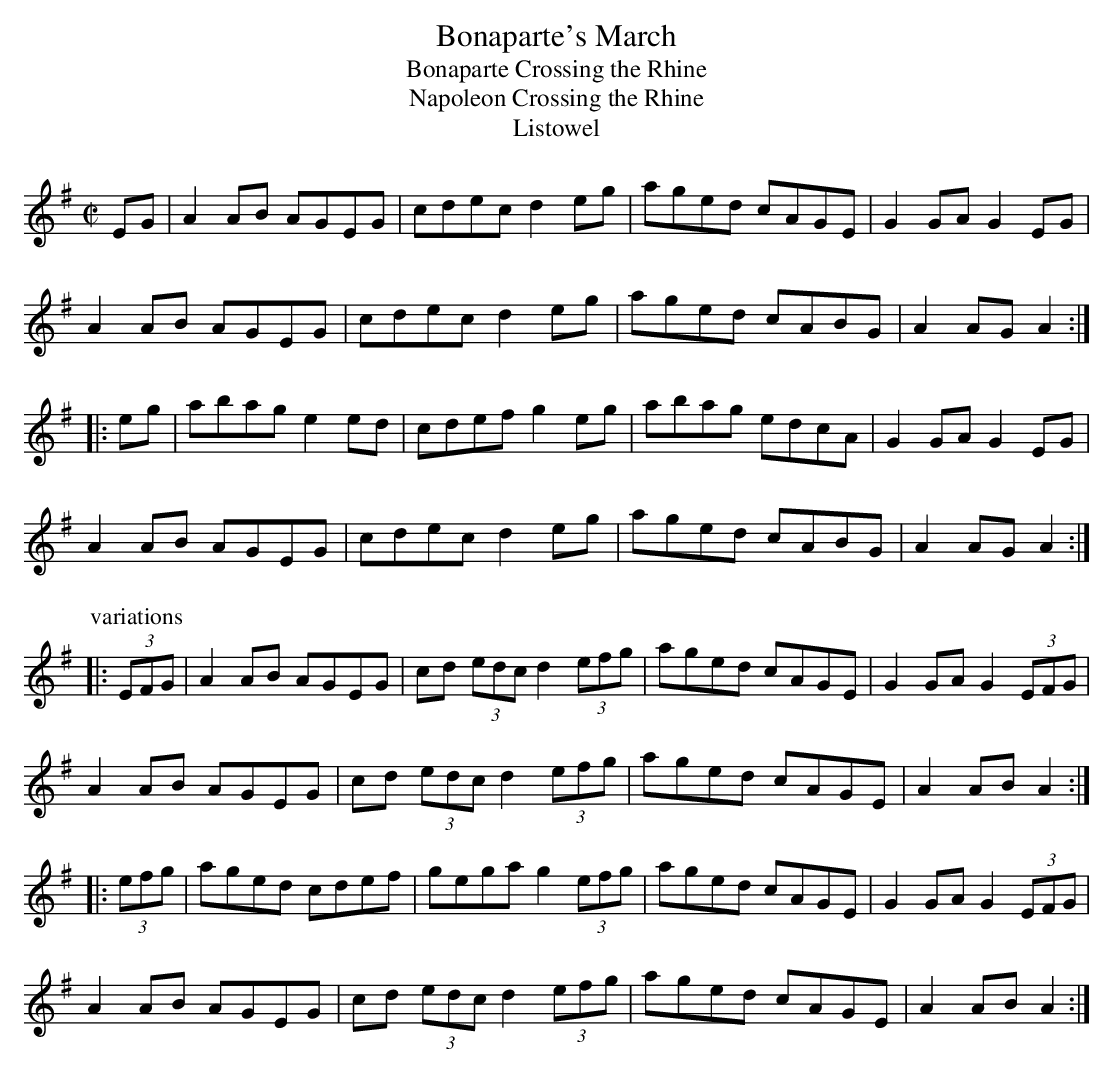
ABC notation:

X:1
T:Bonaparte's March
T:Bonaparte Crossing the Rhine
T:Napoleon Crossing the Rhine
T:Listowel
M:C|
K:Ador
EG | A2AB AGEG | cdec d2eg | aged cAGE | G2GA G2EG |
A2AB AGEG | cdec d2eg | aged cABG | A2AG A2 :|
|: eg | abag e2ed | cdef g2eg | abag edcA | G2GA G2EG |
A2AB AGEG | cdec d2eg | aged cABG | A2AG A2 :|
P:variations
|: (3EFG | A2AB AGEG | cd (3edc d2 (3efg | aged cAGE | G2GA G2 (3EFG |
A2AB AGEG | cd (3edc d2 (3efg | aged cAGE | A2AB A2 :|
|: (3efg | aged cdef | gega g2 (3efg | aged cAGE | G2GA G2 (3EFG |
A2AB AGEG | cd (3edc d2 (3efg | aged cAGE | A2AB A2 :|
